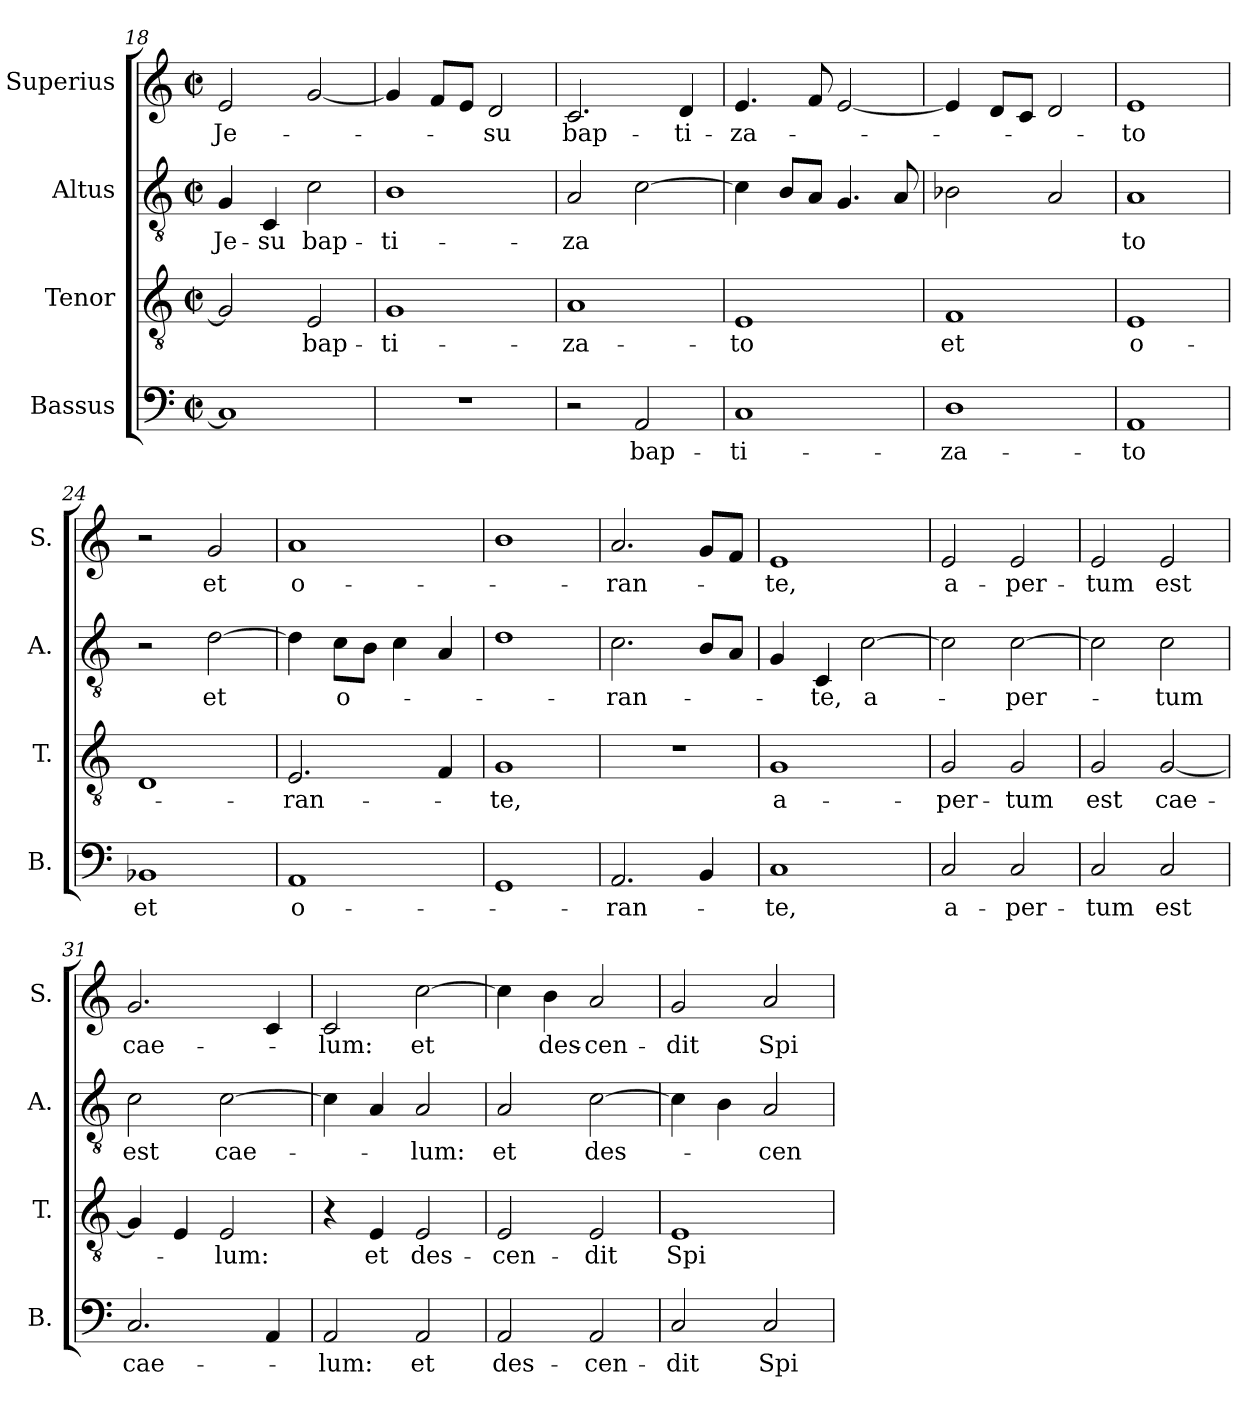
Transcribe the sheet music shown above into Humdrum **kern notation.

**kern	**text	**kern	**text	**kern	**text	**kern	**text
*part4	*part4	*part3	*part3	*part2	*part2	*part1	*part1
*staff4	*staff4	*staff3	*staff3	*staff2	*staff2	*staff1	*staff1
*I"Bassus	*	*I"Tenor	*	*I"Altus	*	*I"Superius	*
*I'B.	*	*I'T.	*	*I'A.	*	*I'S.	*
*clefF4	*	*clefGv2	*	*clefGv2	*	*clefG2	*
*	*	*ITrd7c12	*	*ITrd7c12	*	*	*
*M2/2	*	*M2/2	*	*M2/2	*	*M2/2	*
*met(c|)	*	*met(c|)	*	*met(c|)	*	*met(c|)	*
=18	=18	=18	=18	=18	=18	=18	=18
!	!	!	!	!	!LO:LY:b	!	!LO:LY:b
1C]	.	2GG/]	.	4GG/	Je-	2e/	Je-
!	!	!	!	!	!LO:LY:b	!	!
.	.	.	.	4CC/	-su	.	.
!	!	!	!LO:LY:b	!	!LO:LY:b	!	!
.	.	2EE/	bap-	2C\	bap-	[2g/	.
!!LO:LB:g=z
=19	=19	=19	=19	=19	=19	=19	=19
!	!	!	!LO:LY:b	!	!LO:LY:b	!	!
1r	.	1GG	-ti-	1BB	-ti-	4g/]	.
.	.	.	.	.	.	8fL	.
.	.	.	.	.	.	8eJ	.
!	!	!	!	!	!	!	!LO:LY:b
.	.	.	.	.	.	2d/	-su
=20	=20	=20	=20	=20	=20	=20	=20
!	!	!	!LO:LY:b	!	!LO:LY:b	!	!LO:LY:b
2r	.	1AA	-za-	2AA/	-za	2.c/	bap-
!	!LO:LY:b	!	!	!	!	!	!
2AA/	bap-	.	.	[2C\	.	.	.
!	!	!	!	!	!	!	!LO:LY:b
.	.	.	.	.	.	4d/	-ti-
=21	=21	=21	=21	=21	=21	=21	=21
!	!LO:LY:b	!	!LO:LY:b	!	!	!	!LO:LY:b
1C	-ti-	1EE	-to	4C\]	.	4.e/	-za-
.	.	.	.	8BBL	.	.	.
.	.	.	.	8AAJ	.	8f/	.
.	.	.	.	4.GG/	.	[2e/	.
.	.	.	.	8AA/	.	.	.
=22	=22	=22	=22	=22	=22	=22	=22
!	!LO:LY:b	!	!LO:LY:b	!	!	!	!
1D	-za-	1FF	et	2BB-X\	.	4e/]	.
.	.	.	.	.	.	8dL	.
.	.	.	.	.	.	8cJ	.
.	.	.	.	2AA/	.	2d/	.
=23	=23	=23	=23	=23	=23	=23	=23
!	!LO:LY:b	!	!LO:LY:b	!	!LO:LY:b	!	!LO:LY:b
1AA	-to	1EE	o-	1AA	to	1e	-to
=24	=24	=24	=24	=24	=24	=24	=24
!	!LO:LY:b	!	!	!	!	!	!
1BB-X	et	1DD	.	2r	.	2r	.
!	!	!	!	!	!LO:LY:b	!	!LO:LY:b
.	.	.	.	[2D\	et	2g/	et
!!LO:LB:g=z
=25	=25	=25	=25	=25	=25	=25	=25
!	!LO:LY:b	!	!LO:LY:b	!	!	!	!LO:LY:b
1AA	o-	2.EE/	-ran-	4D\]	.	1a	o-
!	!	!	!	!	!LO:LY:b	!	!
.	.	.	.	8CL	o-	.	.
.	.	.	.	8BBJ	.	.	.
.	.	.	.	4C\	.	.	.
.	.	4FF/	.	4AA/	.	.	.
=26	=26	=26	=26	=26	=26	=26	=26
!	!	!	!LO:LY:b	!	!	!	!
1GG	.	1GG	-te,	1D	.	1b	.
=27	=27	=27	=27	=27	=27	=27	=27
!	!LO:LY:b	!	!	!	!LO:LY:b	!	!LO:LY:b
2.AA/	-ran-	1r	.	2.C\	-ran-	2.a/	-ran-
4BB/	.	.	.	8BBL	.	8gL	.
.	.	.	.	8AAJ	.	8fJ	.
=28	=28	=28	=28	=28	=28	=28	=28
!	!LO:LY:b	!	!LO:LY:b	!	!	!	!LO:LY:b
1C	-te,	1GG	a-	4GG/	.	1e	-te,
!	!	!	!	!	!LO:LY:b	!	!
.	.	.	.	4CC/	-te,	.	.
!	!	!	!	!	!LO:LY:b	!	!
.	.	.	.	[2C\	a-	.	.
=29	=29	=29	=29	=29	=29	=29	=29
!	!LO:LY:b	!	!LO:LY:b	!	!	!	!LO:LY:b
2C/	a-	2GG/	-per-	2C\]	.	2e/	a-
!	!LO:LY:b	!	!LO:LY:b	!	!LO:LY:b	!	!LO:LY:b
2C/	-per-	2GG/	-tum	[2C\	-per-	2e/	-per-
=30	=30	=30	=30	=30	=30	=30	=30
!	!LO:LY:b	!	!LO:LY:b	!	!	!	!LO:LY:b
2C/	-tum	2GG/	est	2C\]	.	2e/	-tum
!	!LO:LY:b	!	!LO:LY:b	!	!LO:LY:b	!	!LO:LY:b
2C/	est	[2GG/	cae-	2C\	-tum	2e/	est
=31	=31	=31	=31	=31	=31	=31	=31
!	!LO:LY:b	!	!	!	!LO:LY:b	!	!LO:LY:b
2.C/	cae-	4GG/]	.	2C\	est	2.g/	cae-
.	.	4EE/	.	.	.	.	.
!	!	!	!LO:LY:b	!	!LO:LY:b	!	!
.	.	2EE/	-lum:	[2C\	cae-	.	.
4AA/	.	.	.	.	.	4c/	.
!!LO:PB:g=z
=32	=32	=32	=32	=32	=32	=32	=32
!	!LO:LY:b	!	!	!	!	!	!LO:LY:b
2AA/	-lum:	4r	.	4C\]	.	2c/	-lum:
!	!	!	!LO:LY:b	!	!	!	!
.	.	4EE/	et	4AA/	.	.	.
!	!LO:LY:b	!	!LO:LY:b	!	!LO:LY:b	!	!LO:LY:b
2AA/	et	2EE/	des-	2AA/	-lum:	[2cc\	et
=33	=33	=33	=33	=33	=33	=33	=33
!	!LO:LY:b	!	!LO:LY:b	!	!LO:LY:b	!	!
2AA/	des-	2EE/	-cen-	2AA/	et	4cc\]	.
!	!	!	!	!	!	!	!LO:LY:b
.	.	.	.	.	.	4b\	des-
!	!LO:LY:b	!	!LO:LY:b	!	!LO:LY:b	!	!LO:LY:b
2AA/	-cen-	2EE/	-dit	[2C\	des-	2a/	-cen-
=34	=34	=34	=34	=34	=34	=34	=34
!	!LO:LY:b	!	!LO:LY:b	!	!	!	!LO:LY:b
2C/	-dit	1EE	Spi-	4C\]	.	2g/	-dit
.	.	.	.	4BB\	.	.	.
!	!LO:LY:b	!	!	!	!LO:LY:b	!	!LO:LY:b
2C/	Spi-	.	.	2AA/	-cen-	2a/	Spi-
=	=	=	=	=	=	=	=
*-	*-	*-	*-	*-	*-	*-	*-
